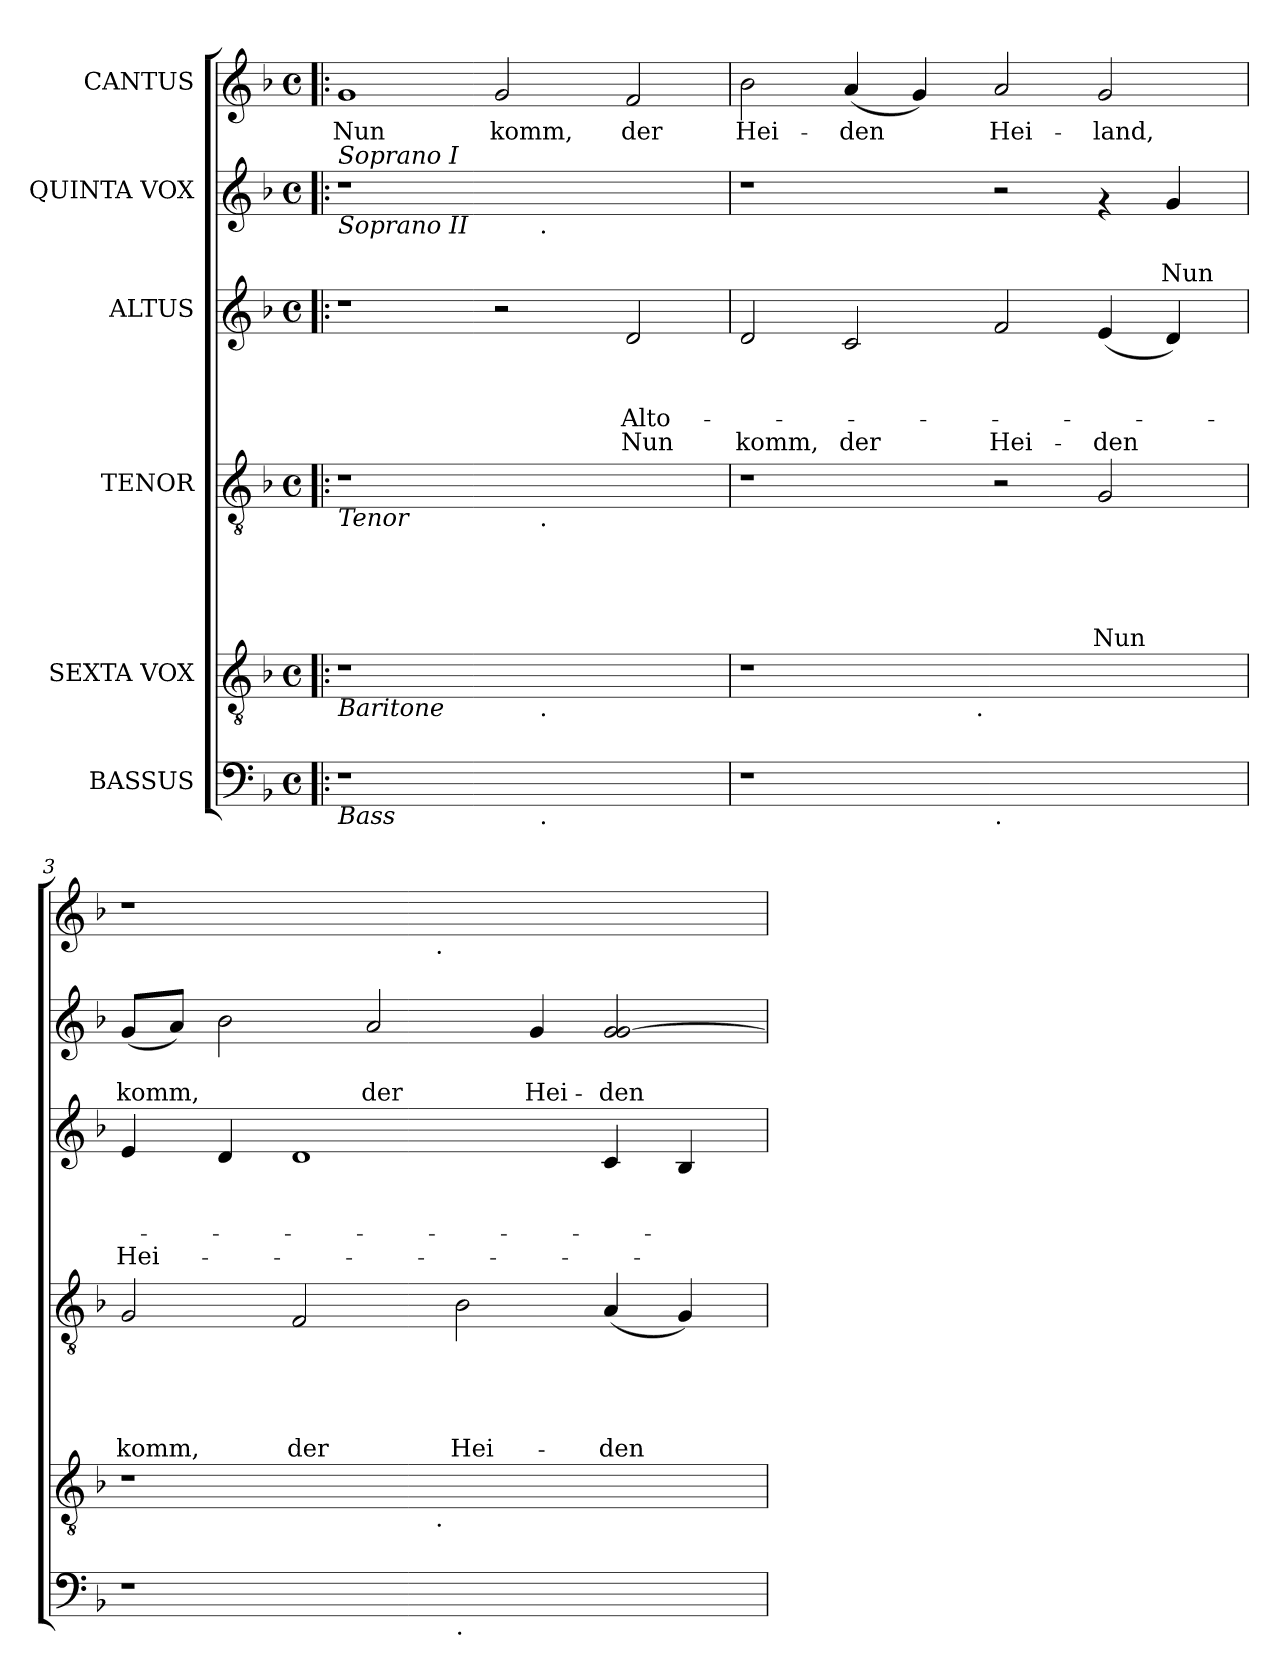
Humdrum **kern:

**kern	**kern	**kern	**text	**text	**text	**text	**text	**kern	**text	**text	**text	**text	**kern	**text	**text	**kern	**text
*part6	*part5	*part4	*part4	*part4	*part4	*part4	*part4	*part3	*part3	*part3	*part3	*part3	*part2	*part2	*part2	*part1	*part1
*staff6	*staff5	*staff4	*staff4	*staff4	*staff4	*staff4	*staff4	*staff3	*staff3	*staff3	*staff3	*staff3	*staff2	*staff2	*staff2	*staff1	*staff1
*I"BASSUS	*I"SEXTA VOX	*I"TENOR	*	*	*	*	*	*I"ALTUS	*	*	*	*	*I"QUINTA VOX	*	*	*I"CANTUS	*
*clefF4	*clefGv2	*clefGv2	*	*	*	*	*	*clefG2	*	*	*	*	*clefG2	*	*	*clefG2	*
*k[b-]	*k[b-]	*k[b-]	*	*	*	*	*	*k[b-]	*	*	*	*	*k[b-]	*	*	*k[b-]	*
*F:	*F:	*F:	*	*	*	*	*	*F:	*	*	*	*	*F:	*	*	*F:	*
*M4/4	*M4/4	*M4/4	*	*	*	*	*	*M4/4	*	*	*	*	*M4/4	*	*	*M4/4	*
*met(c)	*met(c)	*met(c)	*	*	*	*	*	*met(c)	*	*	*	*	*met(c)	*	*	*met(c)	*
=1!|:	=1!|:	=1!|:	=1!|:	=1!|:	=1!|:	=1!|:	=1!|:	=1!|:	=1!|:	=1!|:	=1!|:	=1!|:	=1!|:	=1!|:	=1!|:	=1!|:	=1!|:
!	!	!	!	!	!	!	!	!	!	!	!	!	!LO:TX:b:i:t=Soprano II	!	!	!	!
!	!	!	!	!	!	!	!	!	!	!	!	!	!LO:TX:a:i:t=Soprano I	!	!	!	!
!	!	!LO:TX:b:i:t=Tenor	!	!	!	!	!	!	!	!	!	!	!	!	!	!	!
!	!LO:TX:b:i:t=Baritone	!	!	!	!	!	!	!	!	!	!	!	!	!	!	!	!
!LO:TX:b:i:t=Bass	!	!	!	!	!	!	!	!	!	!	!	!	!	!	!	!	!
!	!	!	!	!	!	!	!	!	!	!	!	!	!	!	!	!	!LO:LY:b
1r	1r	1r	.	.	.	.	.	1r	.	.	.	.	1r	.	.	1g	Nun
!	!	!	!	!	!	!	!	!	!	!	!	!	!	!	!	!	!LO:LY:b
8ryy	8ryy	8ryy	.	.	.	.	.	2r	.	.	.	.	8ryy	.	.	2g/	komm,
!	!	!	!	!	!	!	!	!	!	!	!	!	!LO:TX:b:t=.	!	!	!	!
!	!	!LO:TX:b:t=.	!	!	!	!	!	!	!	!	!	!	!	!	!	!	!
!	!LO:TX:b:t=.	!	!	!	!	!	!	!	!	!	!	!	!	!	!	!	!
!LO:TX:b:t=.	!	!	!	!	!	!	!	!	!	!	!	!	!	!	!	!	!
2..ryy	2..ryy	2..ryy	.	.	.	.	.	.	.	.	.	.	2..ryy	.	.	.	.
!	!	!	!	!	!	!	!	!	!	!	!LO:LY:b:rj	!LO:LY:b:rj	!	!	!	!	!LO:LY:b
.	.	.	.	.	.	.	.	2d/	.	.	Alto-	Nun	.	.	.	2f/	der
=2	=2	=2	=2	=2	=2	=2	=2	=2	=2	=2	=2	=2	=2	=2	=2	=2	=2
!	!	!	!	!	!	!	!	!	!	!	!	!LO:LY:b:rj	!	!	!	!	!LO:LY:b
*	*^	*	*	*	*	*	*	*	*	*	*	*	*	*	*	*	*
1r	1r	2ryy	1r	.	.	.	.	.	2d/	.	.	.	komm,	1r	.	.	2b-\	Hei-
!	!	!	!	!	!	!	!	!	!	!	!	!	!LO:LY:b:rj	!	!	!	!	!LO:LY:b
.	.	4...ryy	.	.	.	.	.	.	2c/	.	.	.	der	.	.	.	(<4a/	-den
.	.	.	.	.	.	.	.	.	.	.	.	.	.	.	.	.	4g/)	.
!	!	!LO:TX:b:t=.	!	!	!	!	!	!	!	!	!	!	!	!	!	!	!	!
.	.	1ryy	.	.	.	.	.	.	.	.	.	.	.	.	.	.	.	.
!LO:TX:b:t=.	!	!	!	!	!	!	!	!	!	!	!	!	!	!	!	!	!	!
!	!	!	!	!	!	!	!	!	!	!	!	!	!LO:LY:b:rj	!	!	!	!	!LO:LY:b
1ryy	1ryy	.	2r	.	.	.	.	.	2f/	.	.	.	Hei-	2r	.	.	2a/	Hei-
!	!	!	!	!	!	!	!	!LO:LY:b	!	!	!	!	!LO:LY:b:rj	!	!	!	!	!LO:LY:b
.	.	.	2G/	.	.	.	.	Nun	(<4e/	.	.	.	-den	4rf	.	.	2g/	-land,
!	!	!	!	!	!	!	!	!	!	!	!	!	!	!	!	!LO:LY:b	!	!
.	.	.	.	.	.	.	.	.	4d/)	.	.	.	.	4g/	.	Nun	.	.
.	.	32ryy	.	.	.	.	.	.	.	.	.	.	.	.	.	.	.	.
=3	=3	=3	=3	=3	=3	=3	=3	=3	=3	=3	=3	=3	=3	=3	=3	=3	=3	=3
!	!	!	!	!	!	!	!	!LO:LY:b	!	!	!	!	!LO:LY:b:rj	!	!	!LO:LY:b	!	!
*	*	*	*	*	*	*	*	*	*	*	*	*	*	*	*	*	*^	*
1r	1r	2ryy	2G/	.	.	.	.	komm,	4e/	.	.	.	Hei-	(>8g/L	.	komm,	1r	2ryy	.
.	.	.	.	.	.	.	.	.	.	.	.	.	.	8a/J)	.	.	.	.	.
.	.	.	.	.	.	.	.	.	4d/	.	.	.	.	2b-\	.	.	.	.	.
!	!	!	!	!	!	!	!	!LO:LY:b	!	!	!	!	!	!	!	!	!	!	!
.	.	4...ryy	2F/	.	.	.	.	der	1d	.	.	.	.	.	.	.	.	4...ryy	.
!	!	!	!	!	!	!	!	!	!	!	!	!	!	!	!	!LO:LY:b	!	!	!
.	.	.	.	.	.	.	.	.	.	.	.	.	.	2a/	.	der	.	.	.
!	!	!	!	!	!	!	!	!	!	!	!	!	!	!	!	!	!	!LO:TX:b:t=.	!
!	!	!LO:TX:b:t=.	!	!	!	!	!	!	!	!	!	!	!	!	!	!	!	!	!
.	.	1ryy	.	.	.	.	.	.	.	.	.	.	.	.	.	.	.	1ryy	.
!LO:TX:b:t=.	!	!	!	!	!	!	!	!	!	!	!	!	!	!	!	!	!	!	!
!	!	!	!	!	!	!	!	!LO:LY:b	!	!	!	!	!	!	!	!	!	!	!
1ryy	1ryy	.	2B-\	.	.	.	.	Hei-	.	.	.	.	.	.	.	.	1ryy	.	.
!	!	!	!	!	!	!	!	!	!	!	!	!	!	!	!	!LO:LY:b	!	!	!
.	.	.	.	.	.	.	.	.	.	.	.	.	.	4g/	.	Hei-	.	.	.
!	!	!	!	!	!	!	!	!LO:LY:b	!	!	!	!	!	!	!	!LO:LY:b	!	!	!
.	.	.	(<4A/	.	.	.	.	-den	4c/	.	.	.	.	2g/ [<2g/	.	-den	.	.	.
.	.	.	4G/)	.	.	.	.	.	4B-/	.	.	.	.	.	.	.	.	.	.
.	.	32ryy	.	.	.	.	.	.	.	.	.	.	.	.	.	.	.	32ryy	.
*	*v	*v	*	*	*	*	*	*	*	*	*	*	*	*	*	*	*v	*v	*
=	=	=	=	=	=	=	=	=	=	=	=	=	=	=	=	=	=
*-	*-	*-	*-	*-	*-	*-	*-	*-	*-	*-	*-	*-	*-	*-	*-	*-	*-
